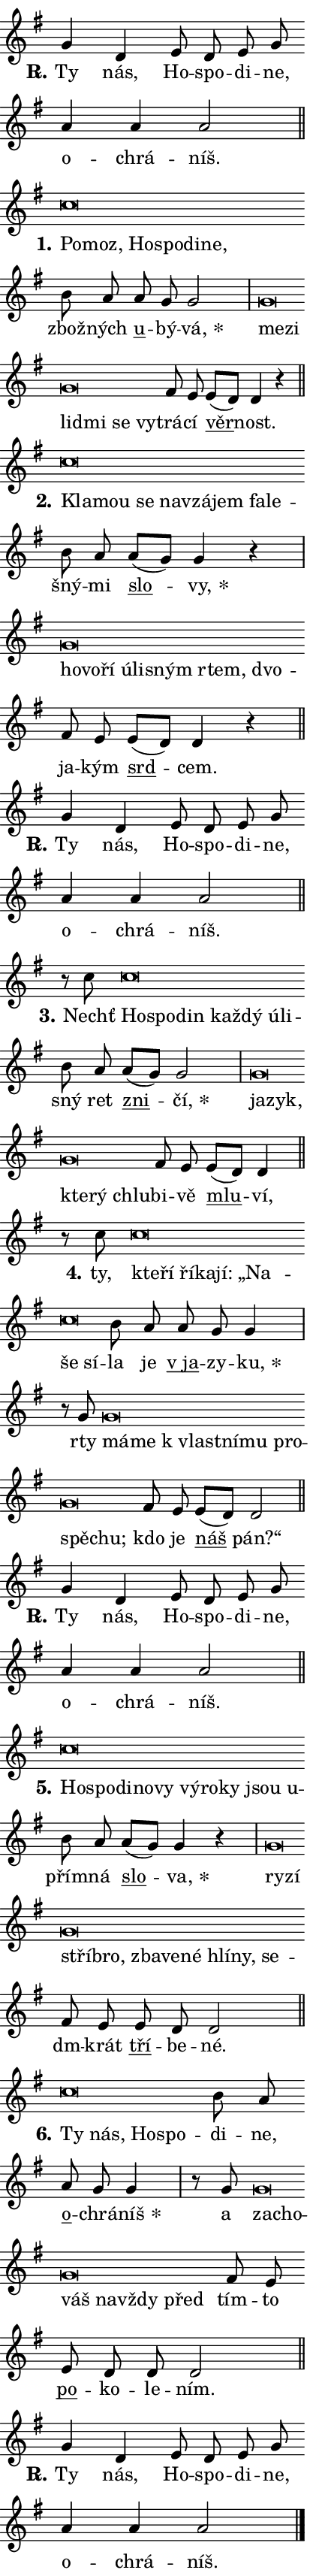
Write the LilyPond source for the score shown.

\version "2.24.0"
\header { tagline = "" }
\paper {
  indent = 0\cm
  top-margin = 0\cm
  right-margin = 0.13\cm % to fit lyric hyphens
  bottom-margin = 0\cm
  left-margin = 0\cm
  paper-width = 7\cm
  page-breaking = #ly:one-page-breaking
  system-system-spacing.basic-distance = #11
  score-system-spacing.basic-distance = #11
  ragged-last = ##f
}


%% Author: Thomas Morley
%% https://lists.gnu.org/archive/html/lilypond-user/2020-05/msg00002.html
#(define (line-position grob)
"Returns position of @var[grob} in current system:
   @code{'start}, if at first time-step
   @code{'end}, if at last time-step
   @code{'middle} otherwise
"
  (let* ((col (ly:item-get-column grob))
         (ln (ly:grob-object col 'left-neighbor))
         (rn (ly:grob-object col 'right-neighbor))
         (col-to-check-left (if (ly:grob? ln) ln col))
         (col-to-check-right (if (ly:grob? rn) rn col))
         (break-dir-left
           (and
             (ly:grob-property col-to-check-left 'non-musical #f)
             (ly:item-break-dir col-to-check-left)))
         (break-dir-right
           (and
             (ly:grob-property col-to-check-right 'non-musical #f)
             (ly:item-break-dir col-to-check-right))))
        (cond ((eqv? 1 break-dir-left) 'start)
              ((eqv? -1 break-dir-right) 'end)
              (else 'middle))))

#(define (tranparent-at-line-position vctor)
  (lambda (grob)
  "Relying on @code{line-position} select the relevant enry from @var{vctor}.
Used to determine transparency,"
    (case (line-position grob)
      ((end) (not (vector-ref vctor 0)))
      ((middle) (not (vector-ref vctor 1)))
      ((start) (not (vector-ref vctor 2))))))

noteHeadBreakVisibility =
#(define-music-function (break-visibility)(vector?)
"Makes @code{NoteHead}s transparent relying on @var{break-visibility}"
#{
  \override NoteHead.transparent =
    #(tranparent-at-line-position break-visibility)
#})

#(define delete-ledgers-for-transparent-note-heads
  (lambda (grob)
    "Reads whether a @code{NoteHead} is transparent.
If so this @code{NoteHead} is removed from @code{'note-heads} from
@var{grob}, which is supposed to be @code{LedgerLineSpanner}.
As a result ledgers are not printed for this @code{NoteHead}"
    (let* ((nhds-array (ly:grob-object grob 'note-heads))
           (nhds-list
             (if (ly:grob-array? nhds-array)
                 (ly:grob-array->list nhds-array)
                 '()))
           ;; Relies on the transparent-property being done before
           ;; Staff.LedgerLineSpanner.after-line-breaking is executed.
           ;; This is fragile ...
           (to-keep
             (remove
               (lambda (nhd)
                 (ly:grob-property nhd 'transparent #f))
               nhds-list)))
      ;; TODO find a better method to iterate over grob-arrays, similiar
      ;; to filter/remove etc for lists
      ;; For now rebuilt from scratch
      (set! (ly:grob-object grob 'note-heads)  '())
      (for-each
        (lambda (nhd)
          (ly:pointer-group-interface::add-grob grob 'note-heads nhd))
        to-keep))))

squashNotes = {
  \override NoteHead.X-extent = #'(-0.2 . 0.2)
  \override NoteHead.Y-extent = #'(-0.75 . 0)
  \override NoteHead.stencil =
    #(lambda (grob)
       (let ((pos (ly:grob-property grob 'staff-position)))
         (begin
           (if (< pos -7) (display "ERROR: Lower brevis then expected\n") (display ""))
           (if (<= pos -6) ly:text-interface::print ly:note-head::print))))
}
unSquashNotes = {
  \revert NoteHead.X-extent
  \revert NoteHead.Y-extent
  \revert NoteHead.stencil
}

hideNotes = \noteHeadBreakVisibility #begin-of-line-visible
unHideNotes = \noteHeadBreakVisibility #all-visible

% work-around for resetting accidentals
% https://lilypond.org/doc/v2.23/Documentation/notation/displaying-rhythms#unmetered-music
cadenzaMeasure = {
  \cadenzaOff
  \partial 1024 s1024
  \cadenzaOn
}

#(define-markup-command (accent layout props text) (markup?)
  "Underline accented syllable"
  (interpret-markup layout props
    #{\markup \override #'(offset . 4.3) \underline { #text }#}))

responsum = \markup \concat {
  "R" \hspace #-1.05 \path #0.1 #'((moveto 0 0.07) (lineto 0.9 0.8)) \hspace #0.05 "."
}

spaceSize = #0.6828661417322834 % exact space size for TeX Gyre Schola

\layout {
  \context {
    \Staff
    \remove "Time_signature_engraver"
    \override LedgerLineSpanner.after-line-breaking = #delete-ledgers-for-transparent-note-heads
  }
  \context {
    \Lyrics {
      \override LyricSpace.minimum-distance = \spaceSize
      \override LyricText.font-name = #"TeX Gyre Schola"
      \override LyricText.font-size = 1
      \override StanzaNumber.font-name = #"TeX Gyre Schola Bold"
      \override StanzaNumber.font-size = 1
    }
  }
  \context {
    \Score 
    \override NoteHead.text =
      #(lambda (grob) 
        (let ((pos (ly:grob-property grob 'staff-position)))
          #{\markup {
            \combine
              \halign #-0.55 \raise #(if (= pos -6) 0 0.5) \override #'(thickness . 2) \draw-line #'(3.2 . 0)
              \musicglyph "noteheads.sM1"
          }#}))
  }
}

% magnetic-lyrics.ily
%
%   written by
%     Jean Abou Samra <jean@abou-samra.fr>
%     Werner Lemberg <wl@gnu.org>
%
%   adapted by
%     Jiri Hon <jiri.hon@gmail.com>
%
% Version 2022-Apr-15

% https://www.mail-archive.com/lilypond-user@gnu.org/msg149350.html

#(define (Left_hyphen_pointer_engraver context)
   "Collect syllable-hyphen-syllable occurrences in lyrics and store
them in properties.  This engraver only looks to the left.  For
example, if the lyrics input is @code{foo -- bar}, it does the
following.

@itemize @bullet
@item
Set the @code{text} property of the @code{LyricHyphen} grob between
@q{foo} and @q{bar} to @code{foo}.

@item
Set the @code{left-hyphen} property of the @code{LyricText} grob with
text @q{foo} to the @code{LyricHyphen} grob between @q{foo} and
@q{bar}.
@end itemize

Use this auxiliary engraver in combination with the
@code{lyric-@/text::@/apply-@/magnetic-@/offset!} hook."
   (let ((hyphen #f)
         (text #f))
     (make-engraver
      (acknowledgers
       ((lyric-syllable-interface engraver grob source-engraver)
        (set! text grob)))
      (end-acknowledgers
       ((lyric-hyphen-interface engraver grob source-engraver)
        ;(when (not (grob::has-interface grob 'lyric-space-interface))
          (set! hyphen grob)));)
      ((stop-translation-timestep engraver)
       (when (and text hyphen)
         (ly:grob-set-object! text 'left-hyphen hyphen))
       (set! text #f)
       (set! hyphen #f)))))

#(define (lyric-text::apply-magnetic-offset! grob)
   "If the space between two syllables is less than the value in
property @code{LyricText@/.details@/.squash-threshold}, move the right
syllable to the left so that it gets concatenated with the left
syllable.

Use this function as a hook for
@code{LyricText@/.after-@/line-@/breaking} if the
@code{Left_@/hyphen_@/pointer_@/engraver} is active."
   (let ((hyphen (ly:grob-object grob 'left-hyphen #f)))
     (when hyphen
       (let ((left-text (ly:spanner-bound hyphen LEFT)))
         (when (grob::has-interface left-text 'lyric-syllable-interface)
           (let* ((common (ly:grob-common-refpoint grob left-text X))
                  (this-x-ext (ly:grob-extent grob common X))
                  (left-x-ext
                   (begin
                     ;; Trigger magnetism for left-text.
                     (ly:grob-property left-text 'after-line-breaking)
                     (ly:grob-extent left-text common X)))
                  ;; `delta` is the gap width between two syllables.
                  (delta (- (interval-start this-x-ext)
                            (interval-end left-x-ext)))
                  (details (ly:grob-property grob 'details))
                  (threshold (assoc-get 'squash-threshold details 0.2)))
             (when (< delta threshold)
               (let* (;; We have to manipulate the input text so that
                      ;; ligatures crossing syllable boundaries are not
                      ;; disabled.  For languages based on the Latin
                      ;; script this is essentially a beautification.
                      ;; However, for non-Western scripts it can be a
                      ;; necessity.
                      (lt (ly:grob-property left-text 'text))
                      (rt (ly:grob-property grob 'text))
                      (is-space (grob::has-interface hyphen 'lyric-space-interface))
                      (space (if is-space " " ""))
                      (extra-delta (if is-space spaceSize 0))
                      ;; Append new syllable.
                      (ltrt-space (if (and (string? lt) (string? rt))
                                (string-append lt space rt)
                                (make-concat-markup (list lt space rt))))
                      ;; Right-align `ltrt` to the right side.
                      (ltrt-space-markup (grob-interpret-markup
                               grob
                               (make-translate-markup
                                (cons (interval-length this-x-ext) 0)
                                (make-right-align-markup ltrt-space)))))
                 (begin
                   ;; Don't print `left-text`.
                   (ly:grob-set-property! left-text 'stencil #f)
                   ;; Set text and stencil (which holds all collected
                   ;; syllables so far) and shift it to the left.
                   (ly:grob-set-property! grob 'text ltrt-space)
                   (ly:grob-set-property! grob 'stencil ltrt-space-markup)
                   (ly:grob-translate-axis! grob (- (- delta extra-delta)) X))))))))))


#(define (lyric-hyphen::displace-bounds-first grob)
   ;; Make very sure this callback isn't triggered too early.
   (let ((left (ly:spanner-bound grob LEFT))
         (right (ly:spanner-bound grob RIGHT)))
     (ly:grob-property left 'after-line-breaking)
     (ly:grob-property right 'after-line-breaking)
     (ly:lyric-hyphen::print grob)))

squashThreshold = #0.4

\layout {
  \context {
    \Lyrics
    \consists #Left_hyphen_pointer_engraver
    \override LyricText.after-line-breaking =
      #lyric-text::apply-magnetic-offset!
    \override LyricHyphen.stencil = #lyric-hyphen::displace-bounds-first
    \override LyricText.details.squash-threshold = \squashThreshold
    \override LyricHyphen.minimum-distance = 0
    \override LyricHyphen.minimum-length = \squashThreshold
  }
}

squashText = \override LyricText.details.squash-threshold = 9999
unSquashText = \override LyricText.details.squash-threshold = \squashThreshold

leftText = \override LyricText.self-alignment-X = #LEFT
unLeftText = \revert LyricText.self-alignment-X

starOffset = #(lambda (grob) 
                (let ((x_offset (ly:self-alignment-interface::aligned-on-x-parent grob)))
                  (if (= x_offset 0) 0 (+ x_offset 1.2))))

star = #(define-music-function (syllable)(string?)
"Append star separator at the end of a syllable"
#{
  \once \override LyricText.X-offset = #starOffset
  \lyricmode { \markup {
    #syllable
    \override #'((font-name . "TeX Gyre Schola Bold")) \hspace #0.2 \lower #0.65 \larger "*"
  } }
#})

starAccent = #(define-music-function (syllable)(string?)
"Append star separator at the end of a syllable and make accent"
#{
  \once \override LyricText.X-offset = #starOffset
  \lyricmode { \markup {
    \accent #syllable
    \override #'((font-name . "TeX Gyre Schola Bold")) \hspace #0.2 \lower #0.65 \larger "*"
  } }
#})

breath = #(define-music-function (syllable)(string?)
"Append breathing indicator at the end of a syllable"
#{
  \lyricmode { \markup { #syllable "+" } }
#})

optionalBreath = #(define-music-function (syllable)(string?)
"Append optional breathing indicator at the end of a syllable"
#{
  \lyricmode { \markup { #syllable "(+)" } }
#})


\score {
    <<
        \new Voice = "melody" { \cadenzaOn \key g \major \relative { g'4 d e8 d \bar "" e g \bar "" a4 a a2 \cadenzaMeasure \bar "||" \break } }
        \new Lyrics \lyricsto "melody" { \lyricmode { \set stanza = \responsum
Ty nás, Ho -- spo -- di -- ne, o -- chrá -- níš. } }
    >>
    \layout {}
}

\score {
    <<
        \new Voice = "melody" { \cadenzaOn \key g \major \relative { \squashNotes c''\breve*1/16 \hideNotes \breve*1/16 \bar "" \breve*1/16 \bar "" \breve*1/16 \bar "" \breve*1/16 \breve*1/16 \bar "" \unHideNotes \unSquashNotes b8 a \bar "" a g g2 \cadenzaMeasure \bar "|" \squashNotes g\breve*1/16 \hideNotes \breve*1/16 \bar "" \breve*1/16 \bar "" \breve*1/16 \bar "" \breve*1/16 \breve*1/16 \bar "" \unHideNotes \unSquashNotes fis8 e \bar "" e[( d)] d4 r \cadenzaMeasure \bar "||" \break } }
        \new Lyrics \lyricsto "melody" { \lyricmode { \set stanza = "1."
\leftText Po -- \squashText moz, Ho -- spo -- di -- ne, \unLeftText \unSquashText zbož -- ných \markup \accent u -- bý -- \star vá, \leftText me -- \squashText zi lid -- mi se vy -- \unLeftText \unSquashText trá -- cí \markup \accent věr -- nost. } }
    >>
    \layout {}
}

\score {
    <<
        \new Voice = "melody" { \cadenzaOn \key g \major \relative { \squashNotes c''\breve*1/16 \hideNotes \breve*1/16 \bar "" \breve*1/16 \bar "" \breve*1/16 \bar "" \breve*1/16 \bar "" \breve*1/16 \bar "" \breve*1/16 \breve*1/16 \bar "" \unHideNotes \unSquashNotes b8 a \bar "" a[( g)] g4 r \cadenzaMeasure \bar "|" \squashNotes g\breve*1/16 \hideNotes \breve*1/16 \bar "" \breve*1/16 \bar "" \breve*1/16 \bar "" \breve*1/16 \bar "" \breve*1/16 \bar "" \breve*1/16 \breve*1/16 \bar "" \unHideNotes \unSquashNotes fis8 e \bar "" e[( d)] d4 r \cadenzaMeasure \bar "||" \break } }
        \new Lyrics \lyricsto "melody" { \lyricmode { \set stanza = "2."
\leftText Kla -- \squashText mou se na -- vzá -- jem fa -- le -- \unLeftText \unSquashText šný -- mi \markup \accent slo -- \star vy, \leftText ho -- \squashText vo -- ří ú -- li -- sným rtem, dvo -- \unLeftText \unSquashText ja -- kým \markup \accent srd -- cem. } }
    >>
    \layout {}
}

\score {
    <<
        \new Voice = "melody" { \cadenzaOn \key g \major \relative { g'4 d e8 d \bar "" e g \bar "" a4 a a2 \cadenzaMeasure \bar "||" \break } }
        \new Lyrics \lyricsto "melody" { \lyricmode { \set stanza = \responsum
Ty nás, Ho -- spo -- di -- ne, o -- chrá -- níš. } }
    >>
    \layout {}
}

\score {
    <<
        \new Voice = "melody" { \cadenzaOn \key g \major \relative { r8 c''8 \squashNotes c\breve*1/16 \hideNotes \breve*1/16 \bar "" \breve*1/16 \bar "" \breve*1/16 \bar "" \breve*1/16 \bar "" \breve*1/16 \breve*1/16 \bar "" \unHideNotes \unSquashNotes b8 a \bar "" a[( g)] g2 \cadenzaMeasure \bar "|" \squashNotes g\breve*1/16 \hideNotes \breve*1/16 \bar "" \breve*1/16 \bar "" \breve*1/16 \breve*1/16 \bar "" \unHideNotes \unSquashNotes fis8 e \bar "" e[( d)] d4 \cadenzaMeasure \bar "||" \break } }
        \new Lyrics \lyricsto "melody" { \lyricmode { \set stanza = "3."
Nechť \leftText Ho -- \squashText spo -- din kaž -- dý ú -- li -- \unLeftText \unSquashText sný ret \markup \accent zni -- \star čí, \leftText ja -- \squashText zyk, kte -- rý chlu -- \unLeftText \unSquashText bi -- vě \markup \accent mlu -- ví, } }
    >>
    \layout {}
}

\score {
    <<
        \new Voice = "melody" { \cadenzaOn \key g \major \relative { r8 c''8 \squashNotes c\breve*1/16 \hideNotes \breve*1/16 \bar "" \breve*1/16 \bar "" \breve*1/16 \bar "" \breve*1/16 \bar "" \breve*1/16 \bar "" \breve*1/16 \breve*1/16 \bar "" \unHideNotes \unSquashNotes b8 a \bar "" a g g4 \cadenzaMeasure \bar "|" r8 g8 \squashNotes g\breve*1/16 \hideNotes \breve*1/16 \bar "" \breve*1/16 \bar "" \breve*1/16 \bar "" \breve*1/16 \bar "" \breve*1/16 \bar "" \breve*1/16 \breve*1/16 \bar "" \unHideNotes \unSquashNotes fis8 e \bar "" e[( d)] d2 \cadenzaMeasure \bar "||" \break } }
        \new Lyrics \lyricsto "melody" { \lyricmode { \set stanza = "4."
ty, \leftText kte -- \squashText ří ří -- ka -- jí: „Na -- še sí -- \unLeftText \unSquashText la je \markup \accent "v ja" -- zy -- \star ku, rty \leftText má -- \squashText me "k vlast" -- ní -- mu pro -- spě -- chu; \unLeftText \unSquashText kdo je \markup \accent náš pán?“ } }
    >>
    \layout {}
}

\score {
    <<
        \new Voice = "melody" { \cadenzaOn \key g \major \relative { g'4 d e8 d \bar "" e g \bar "" a4 a a2 \cadenzaMeasure \bar "||" \break } }
        \new Lyrics \lyricsto "melody" { \lyricmode { \set stanza = \responsum
Ty nás, Ho -- spo -- di -- ne, o -- chrá -- níš. } }
    >>
    \layout {}
}

\score {
    <<
        \new Voice = "melody" { \cadenzaOn \key g \major \relative { \squashNotes c''\breve*1/16 \hideNotes \breve*1/16 \bar "" \breve*1/16 \bar "" \breve*1/16 \bar "" \breve*1/16 \bar "" \breve*1/16 \bar "" \breve*1/16 \bar "" \breve*1/16 \bar "" \breve*1/16 \breve*1/16 \bar "" \unHideNotes \unSquashNotes b8 a \bar "" a[( g)] g4 r \cadenzaMeasure \bar "|" \squashNotes g\breve*1/16 \hideNotes \breve*1/16 \bar "" \breve*1/16 \bar "" \breve*1/16 \bar "" \breve*1/16 \bar "" \breve*1/16 \bar "" \breve*1/16 \bar "" \breve*1/16 \bar "" \breve*1/16 \breve*1/16 \bar "" \unHideNotes \unSquashNotes fis8 e \bar "" e d d2 \cadenzaMeasure \bar "||" \break } }
        \new Lyrics \lyricsto "melody" { \lyricmode { \set stanza = "5."
\leftText Ho -- \squashText spo -- di -- no -- vy vý -- ro -- ky jsou u -- \unLeftText \unSquashText přím -- ná \markup \accent slo -- \star va, \leftText ry -- \squashText zí stříb -- ro, zba -- ve -- né hlí -- ny, se -- \unLeftText \unSquashText dm -- krát \markup \accent tří -- be -- né. } }
    >>
    \layout {}
}

\score {
    <<
        \new Voice = "melody" { \cadenzaOn \key g \major \relative { \squashNotes c''\breve*1/16 \hideNotes \breve*1/16 \bar "" \breve*1/16 \breve*1/16 \bar "" \unHideNotes \unSquashNotes b8 a \bar "" a g g4 \cadenzaMeasure \bar "|" r8 g8 \squashNotes g\breve*1/16 \hideNotes \breve*1/16 \bar "" \breve*1/16 \bar "" \breve*1/16 \bar "" \breve*1/16 \breve*1/16 \bar "" \unHideNotes \unSquashNotes fis8 e \bar "" e d d d2 \cadenzaMeasure \bar "||" \break } }
        \new Lyrics \lyricsto "melody" { \lyricmode { \set stanza = "6."
\leftText Ty \squashText nás, Ho -- spo -- \unLeftText \unSquashText di -- ne, \markup \accent o -- chrá -- \star níš a \leftText za -- \squashText cho -- váš na -- vždy před \unLeftText \unSquashText tím -- to \markup \accent po -- ko -- le -- ním. } }
    >>
    \layout {}
}

\score {
    <<
        \new Voice = "melody" { \cadenzaOn \key g \major \relative { g'4 d e8 d \bar "" e g \bar "" a4 a a2 \cadenzaMeasure \bar "||" \break } \bar "|." }
        \new Lyrics \lyricsto "melody" { \lyricmode { \set stanza = \responsum
Ty nás, Ho -- spo -- di -- ne, o -- chrá -- níš. } }
    >>
    \layout {}
}
